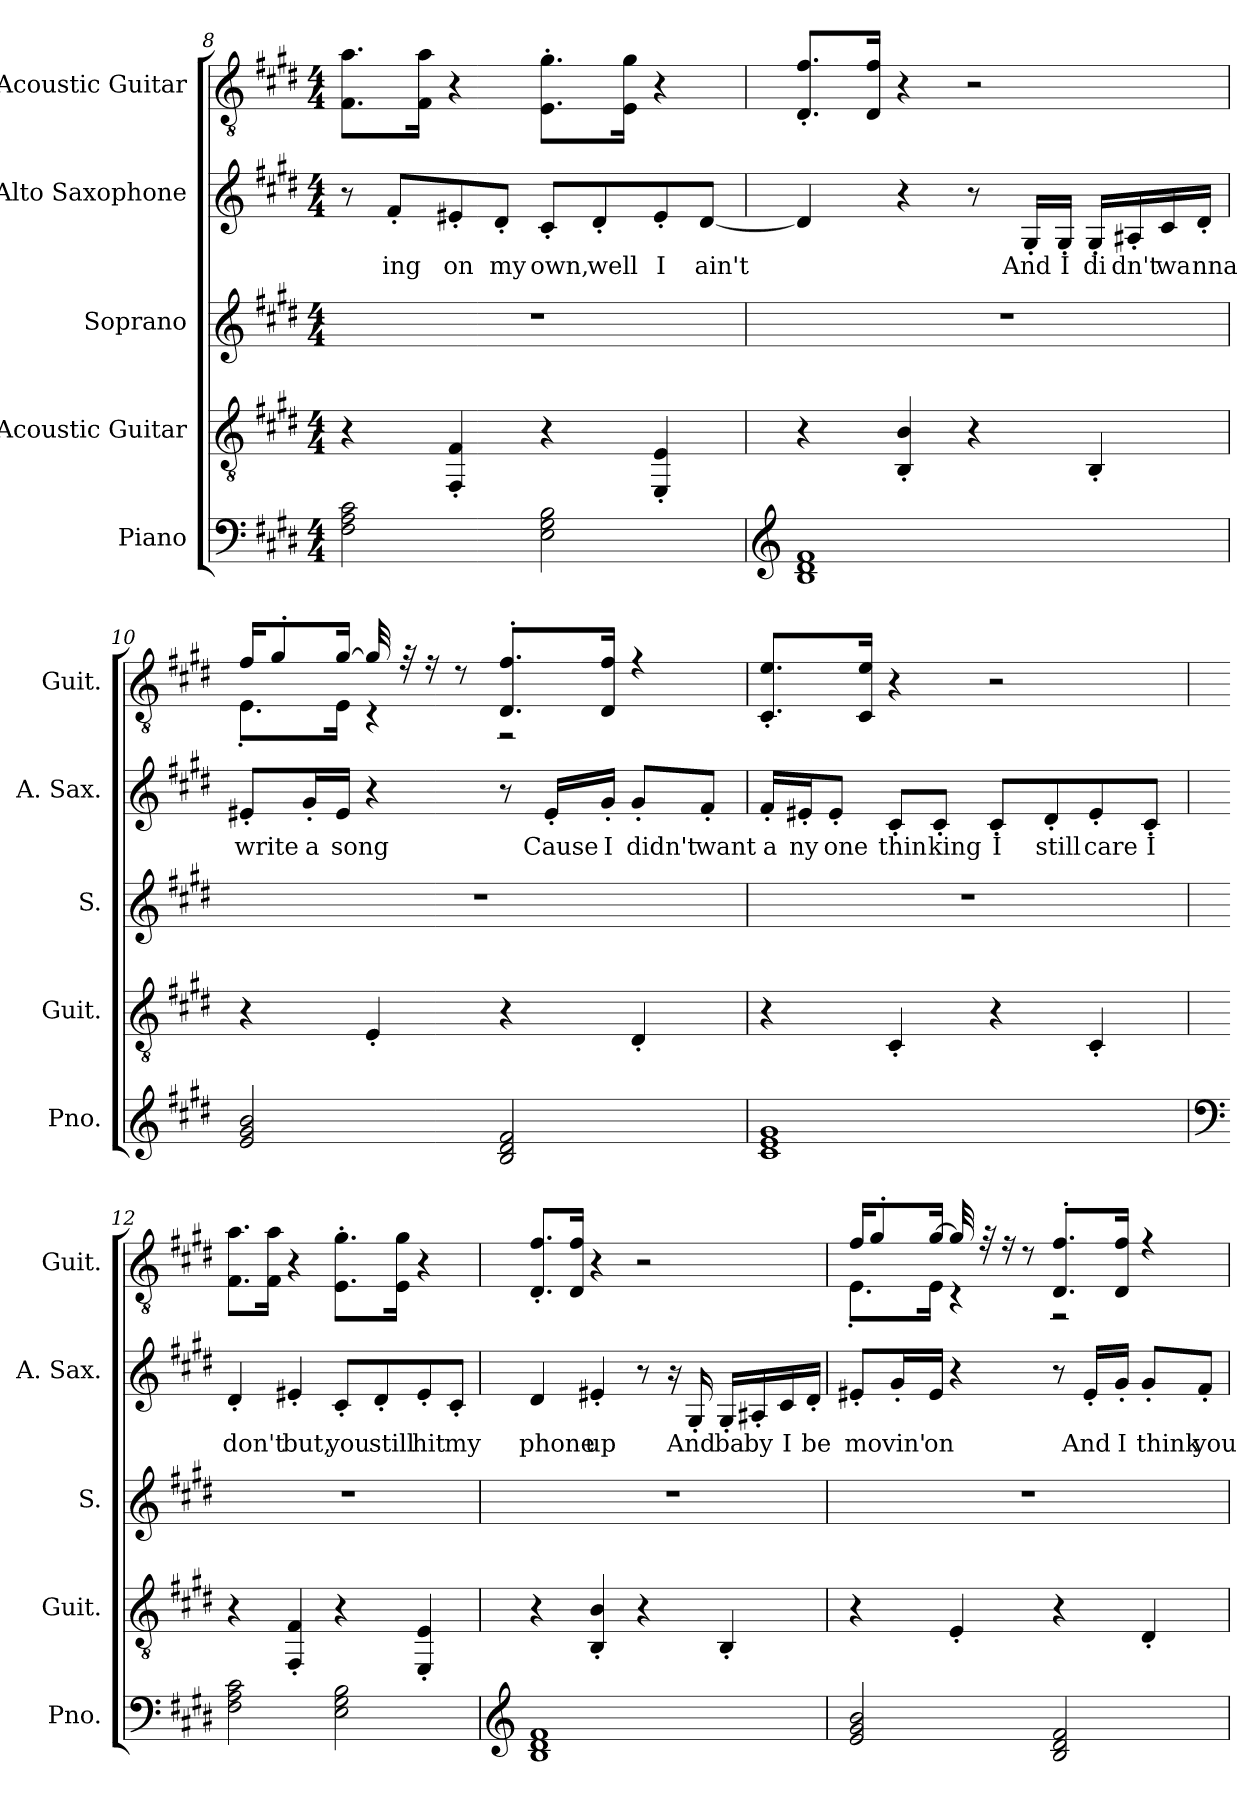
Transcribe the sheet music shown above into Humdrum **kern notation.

**kern	**kern	**kern	**kern	**text	**kern
*part5	*part4	*part3	*part2	*part2	*part1
*staff5	*staff4	*staff3	*staff2	*staff2	*staff1
*I"Piano	*I"Acoustic Guitar	*I"Soprano	*I"Alto Saxophone	*	*I"Acoustic Guitar
*I'Pno.	*I'Guit.	*I'S.	*I'A. Sax.	*	*I'Guit.
*clefF4	*clefGv2	*clefG2	*clefG2	*	*clefGv2
*	*	*	*ITrd5c9	*	*
*k[f#c#g#d#]	*k[f#c#g#d#]	*k[f#c#g#d#]	*k[f#]	*	*k[f#c#g#d#]
*M4/4	*M4/4	*M4/4	*M4/4	*	*M4/4
=8	=8	=8	=8	=8	=8
2F#\ 2A\ 2c#\	4r	1r	8r	.	8.F#\ 8.a\L
!	!	!	!	!LO:LY:b	!
.	.	.	8A'/L	ing	.
.	.	.	.	.	16F#\ 16a\Jk
!	!	!	!	!LO:LY:b	!
.	4FF#/' 4F#/'	.	8G#X'/	on	4r
!	!	!	!	!LO:LY:b	!
.	.	.	8F#'/J	my	.
!	!	!	!	!LO:LY:b	!
2E\ 2G#\ 2B\	4r	.	8E'/L	own,	8.E\' 8.g#\'L
!	!	!	!	!LO:LY:b	!
.	.	.	8F#'/	well	.
.	.	.	.	.	16E\ 16g#\Jk
!	!	!	!	!LO:LY:b	!
.	4EE/' 4E/'	.	8G#'/	I	4r
!	!	!	!	!LO:LY:b	!
.	.	.	[8F#/J	ain't	.
!!LO:PB:g=z
=9	=9	=9	=9	=9	=9
*clefG2	*	*	*	*	*
*	*	*	*	*	*^
1B 1d# 1f#	4r	1r	4F#/]	.	8.D#/' 8.f#/'L	64ryy
*	*	*	*	*	*MM99	*
.	.	.	.	.	.	2ryy
.	.	.	.	.	16D#/ 16f#/Jk	.
.	4BB/' 4B/'	.	4r	.	4r	.
.	4r	.	8r	.	2r	.
.	.	.	.	.	.	4ryy
!	!	!	!	!LO:LY:b	!	!
.	.	.	16BB'/LL	And	.	.
!	!	!	!	!LO:LY:b	!	!
.	.	.	16BB'/JJ	I	.	.
!	!	!	!	!LO:LY:b	!	!
.	4BB'/	.	16BB'/LL	di	.	.
.	.	.	.	.	.	8...ryy
!	!	!	!	!LO:LY:b	!	!
.	.	.	16C#X'/	dn't	.	.
!	!	!	!	!LO:LY:b	!	!
.	.	.	16E/	wa	.	.
!	!	!	!	!LO:LY:b	!	!
.	.	.	16F#'/JJ	nna	.	.
=10	=10	=10	=10	=10	=10	=10
!	!	!	!	!LO:LY:b	!	!
2e/ 2g#/ 2b/	4r	1r	8G#X'/L	write	16f#/KL	8.E'\L
.	.	.	.	.	8g#'/	.
!	!	!	!	!LO:LY:b	!	!
.	.	.	16B'/L	a	.	.
!	!	!	!	!LO:LY:b	!	!
.	.	.	16G#/JJ	song	[16g#/Jk	16E\Jk
.	4E'/	.	4r	.	32g#/]	4r
.	.	.	.	.	32r	.
.	.	.	.	.	16r	.
.	.	.	.	.	8r	.
2B/ 2d#/ 2f#/	4r	.	8r	.	8.D#/' 8.f#/'L	2r
!	!	!	!	!LO:LY:b	!	!
.	.	.	16G#'/LL	Cause	.	.
!	!	!	!	!LO:LY:b	!	!
.	.	.	16B'/JJ	I	16D#/ 16f#/Jk	.
!	!	!	!	!LO:LY:b	!	!
.	4D#'/	.	8B'/L	didn't	4r	.
!	!	!	!	!LO:LY:b	!	!
.	.	.	8A'/J	want	.	.
!!LO:LB:g=z	!!
=11	=11	=11	=11	=11	=11	=11
!	!	!	!	!LO:LY:b	!	!
1c# 1e 1g#	4r	1r	16A'/LL	a	8.C#/' 8.e/'L	64ryy
*	*	*	*	*	*MM100	*
.	.	.	.	.	.	2ryy
!	!	!	!	!LO:LY:b	!	!
.	.	.	16G#X'/J	ny	.	.
!	!	!	!	!LO:LY:b	!	!
.	.	.	8G#'/J	one	.	.
.	.	.	.	.	16C#/ 16e/Jk	.
!	!	!	!	!LO:LY:b	!	!
.	4C#'/	.	8E'/L	thin	4r	.
!	!	!	!	!LO:LY:b	!	!
.	.	.	8E'/J	king	.	.
!	!	!	!	!LO:LY:b	!	!
.	4r	.	8E'/L	I	2r	.
.	.	.	.	.	.	4ryy
!	!	!	!	!LO:LY:b	!	!
.	.	.	8F#'/	still	.	.
!	!	!	!	!LO:LY:b	!	!
.	4C#'/	.	8G#'/	care	.	.
.	.	.	.	.	.	8...ryy
!	!	!	!	!LO:LY:b	!	!
.	.	.	8E'/J	I	.	.
*	*	*	*	*	*v	*v
=12	=12	=12	=12	=12	=12
*clefF4	*	*	*	*	*
*	*	*	*	*	*^
!	!	!	!	!LO:LY:b	!	!
*	*	*	*	*	*v	*v
2F#\ 2A\ 2c#\	4r	1r	4F#'/	don't	8.F#\ 8.a\L
.	.	.	.	.	16F#\ 16a\Jk
!	!	!	!	!LO:LY:b	!
.	4FF#/' 4F#/'	.	4G#X'/	but,	4r
!	!	!	!	!LO:LY:b	!
2E\ 2G#\ 2B\	4r	.	8E'/L	you	8.E\' 8.g#\'L
!	!	!	!	!LO:LY:b	!
.	.	.	8F#'/	still	.
.	.	.	.	.	16E\ 16g#\Jk
!	!	!	!	!LO:LY:b	!
.	4EE/' 4E/'	.	8G#'/	hit	4r
!	!	!	!	!LO:LY:b	!
.	.	.	8E'/J	my	.
!!LO:PB:g=z
=13	=13	=13	=13	=13	=13
*clefG2	*	*	*	*	*
!	!	!	!	!LO:LY:b	!
1B 1d# 1f#	4r	1r	4F#/	phone	8.D#/' 8.f#/'L
.	.	.	.	.	16D#/ 16f#/Jk
!	!	!	!	!LO:LY:b	!
.	4BB/' 4B/'	.	4G#X'/	up	4r
.	4r	.	8r	.	2r
.	.	.	16r	.	.
!	!	!	!	!LO:LY:b	!
.	.	.	16BB'/	And	.
!	!	!	!	!LO:LY:b	!
.	4BB'/	.	16BB'/LL	ba	.
!	!	!	!	!LO:LY:b	!
.	.	.	16C#X'/	by	.
!	!	!	!	!LO:LY:b	!
.	.	.	16E/	I	.
!	!	!	!	!LO:LY:b	!
.	.	.	16F#'/JJ	be	.
=14	=14	=14	=14	=14	=14
!	!	!	!	!LO:LY:b	!
*	*	*	*	*	*^
2e/ 2g#/ 2b/	4r	1r	8G#X'/L	mo	16f#/KL	8.E'\L
.	.	.	.	.	8g#'/	.
!	!	!	!	!LO:LY:b	!	!
.	.	.	16B'/L	vin'	.	.
!	!	!	!	!LO:LY:b	!	!
.	.	.	16G#/JJ	on	[16g#/Jk	16E\Jk
.	4E'/	.	4r	.	32g#/]	4r
.	.	.	.	.	32r	.
.	.	.	.	.	16r	.
.	.	.	.	.	8r	.
2B/ 2d#/ 2f#/	4r	.	8r	.	8.D#/' 8.f#/'L	2r
!	!	!	!	!LO:LY:b	!	!
.	.	.	16G#'/LL	And	.	.
!	!	!	!	!LO:LY:b	!	!
.	.	.	16B'/JJ	I	16D#/ 16f#/Jk	.
!	!	!	!	!LO:LY:b	!	!
.	4D#'/	.	8B'/L	think	4r	.
!	!	!	!	!LO:LY:b	!	!
.	.	.	8A'/J	you	.	.
*	*	*	*	*	*v	*v
=	=	=	=	=	=
*-	*-	*-	*-	*-	*-
